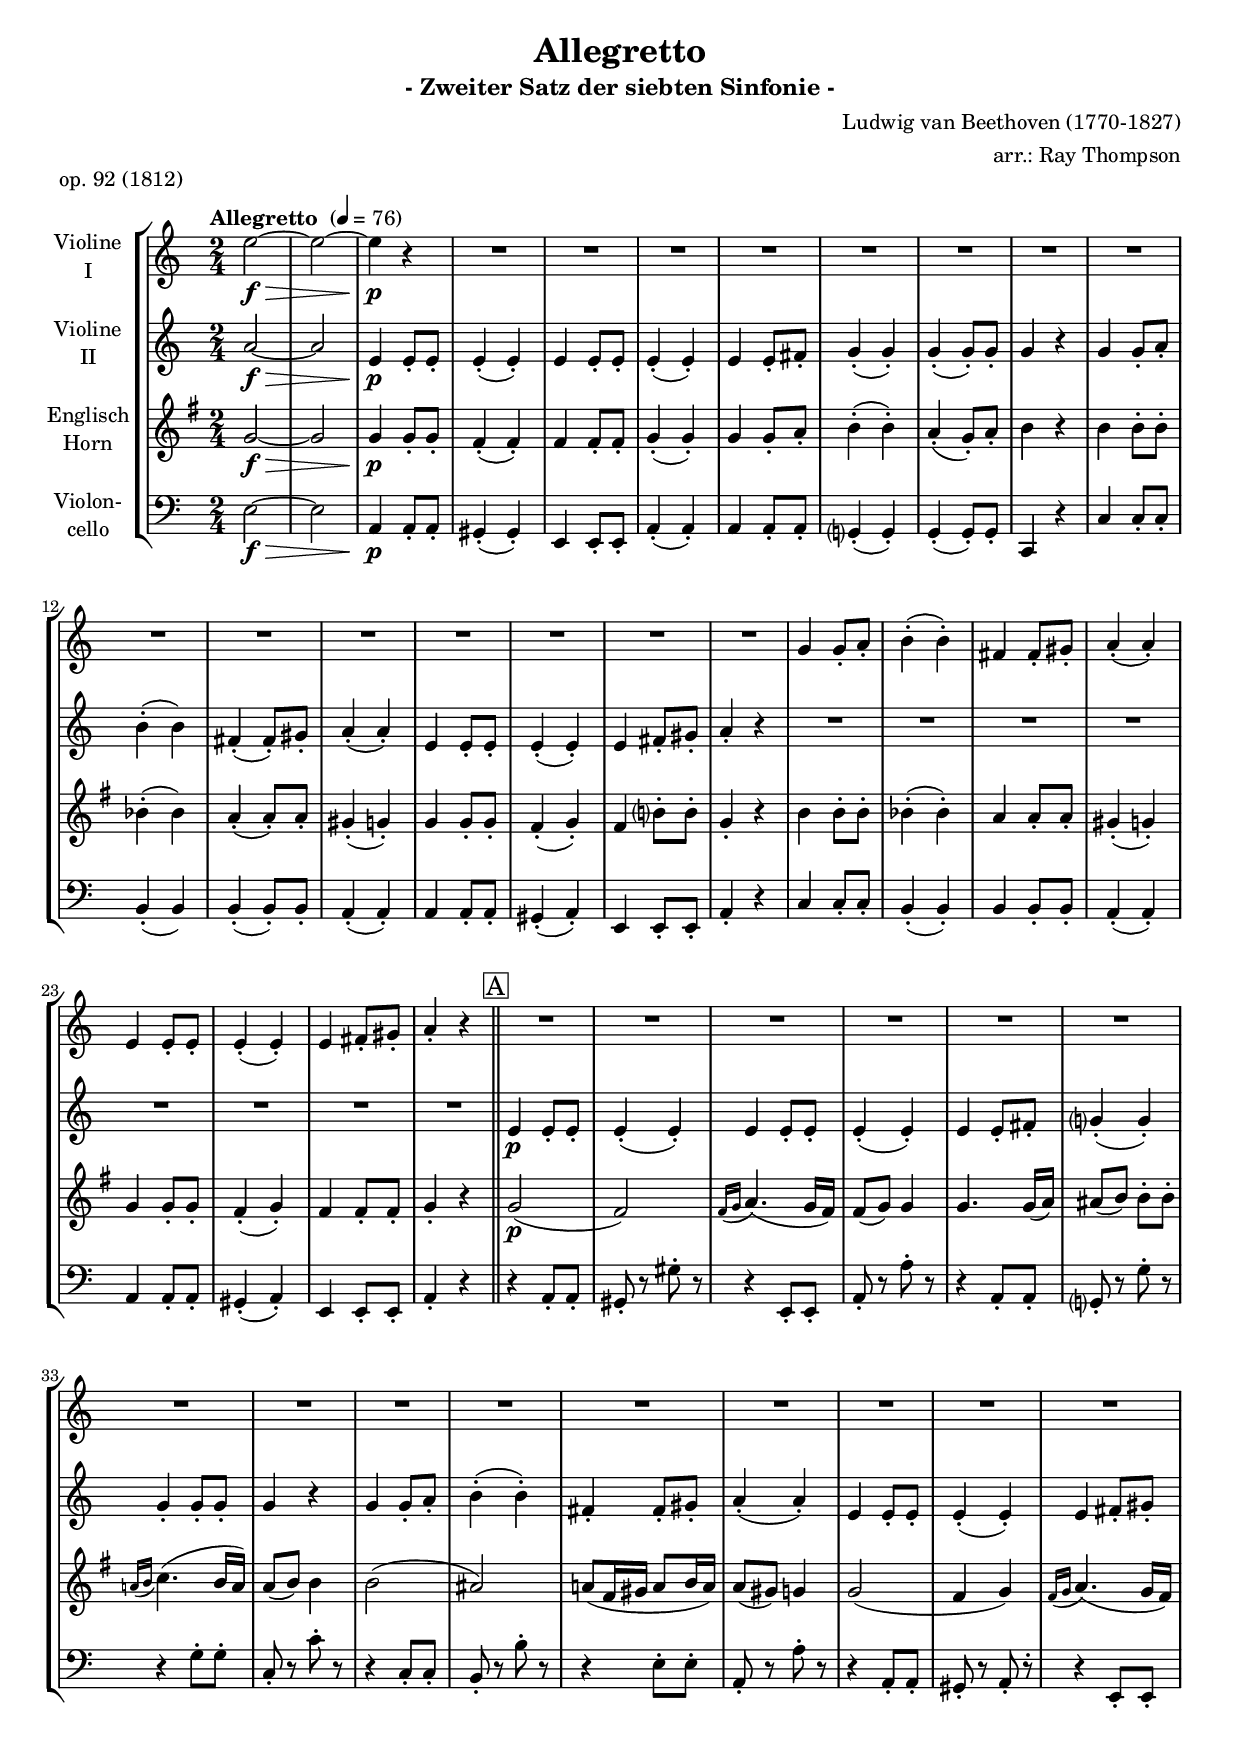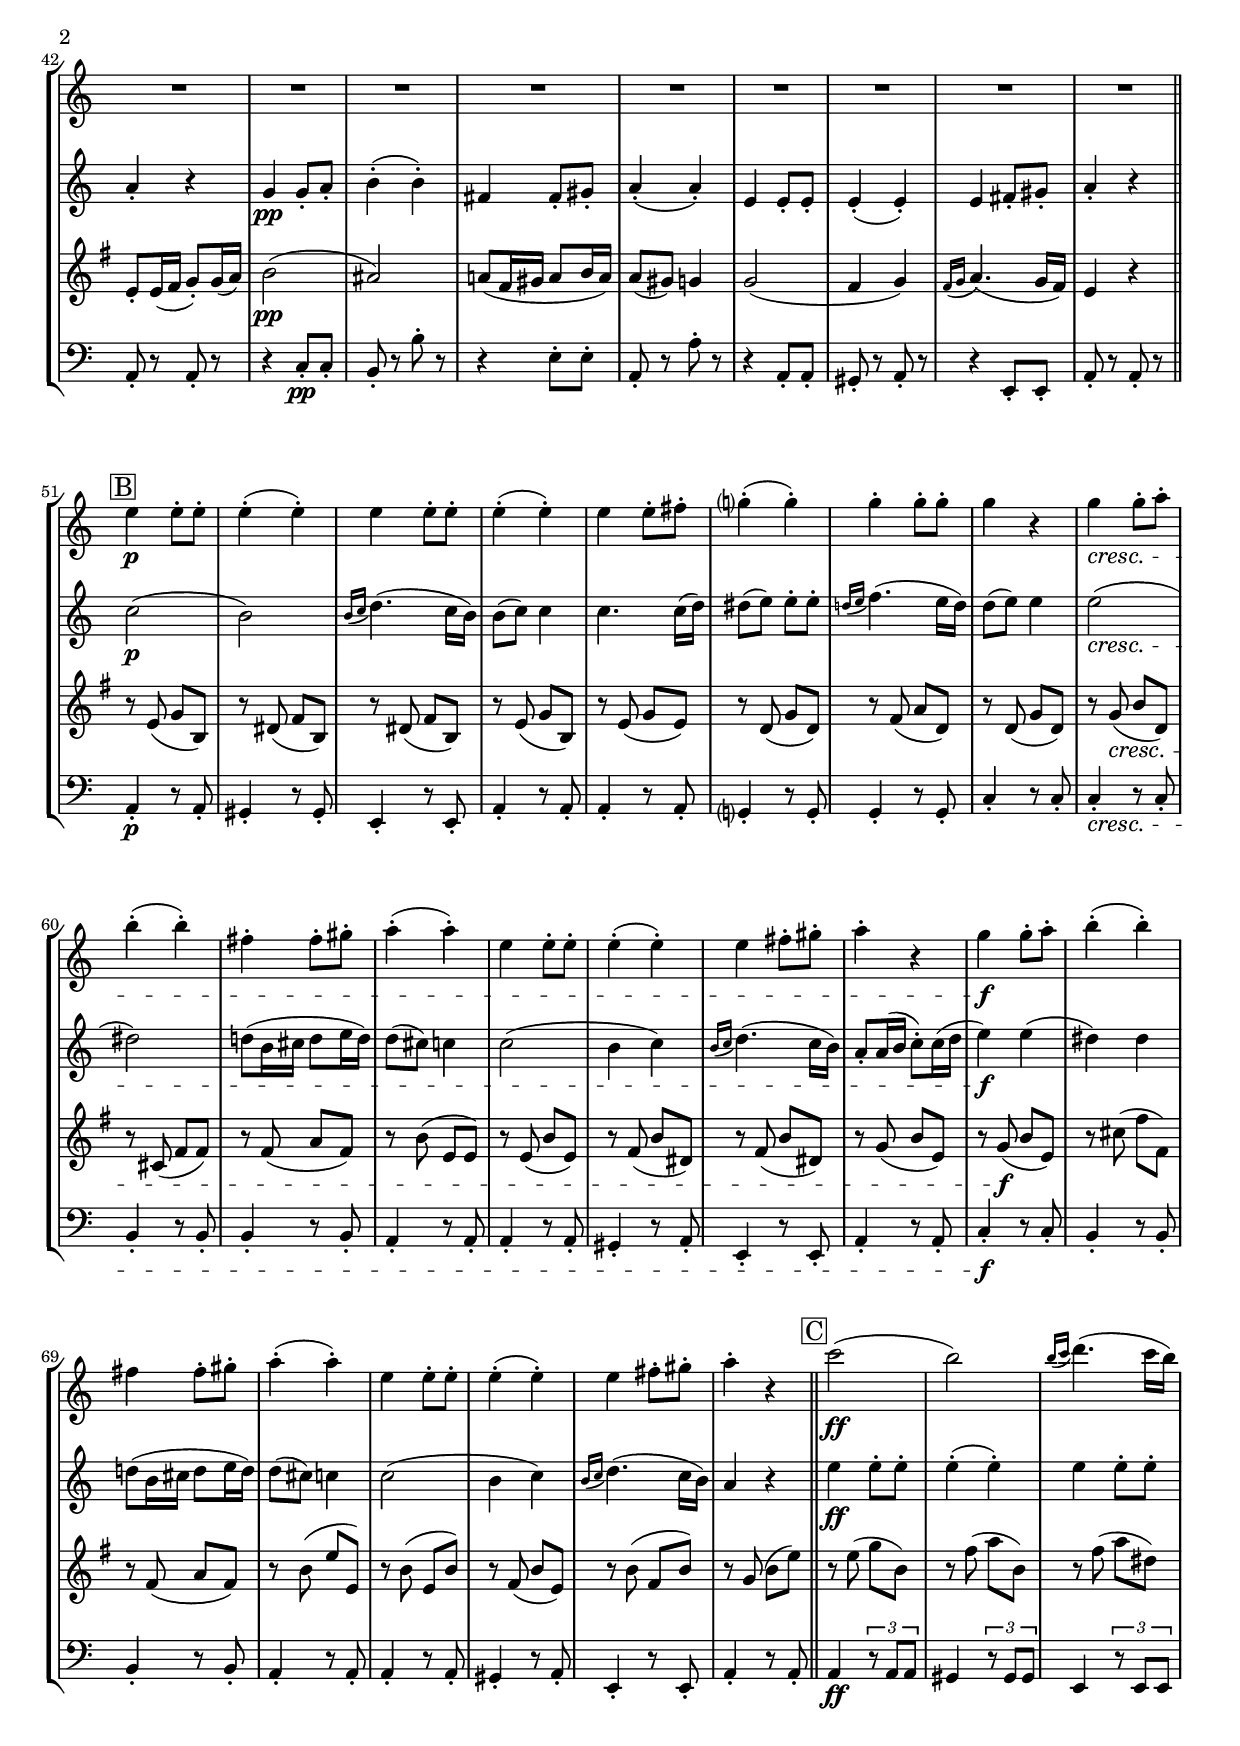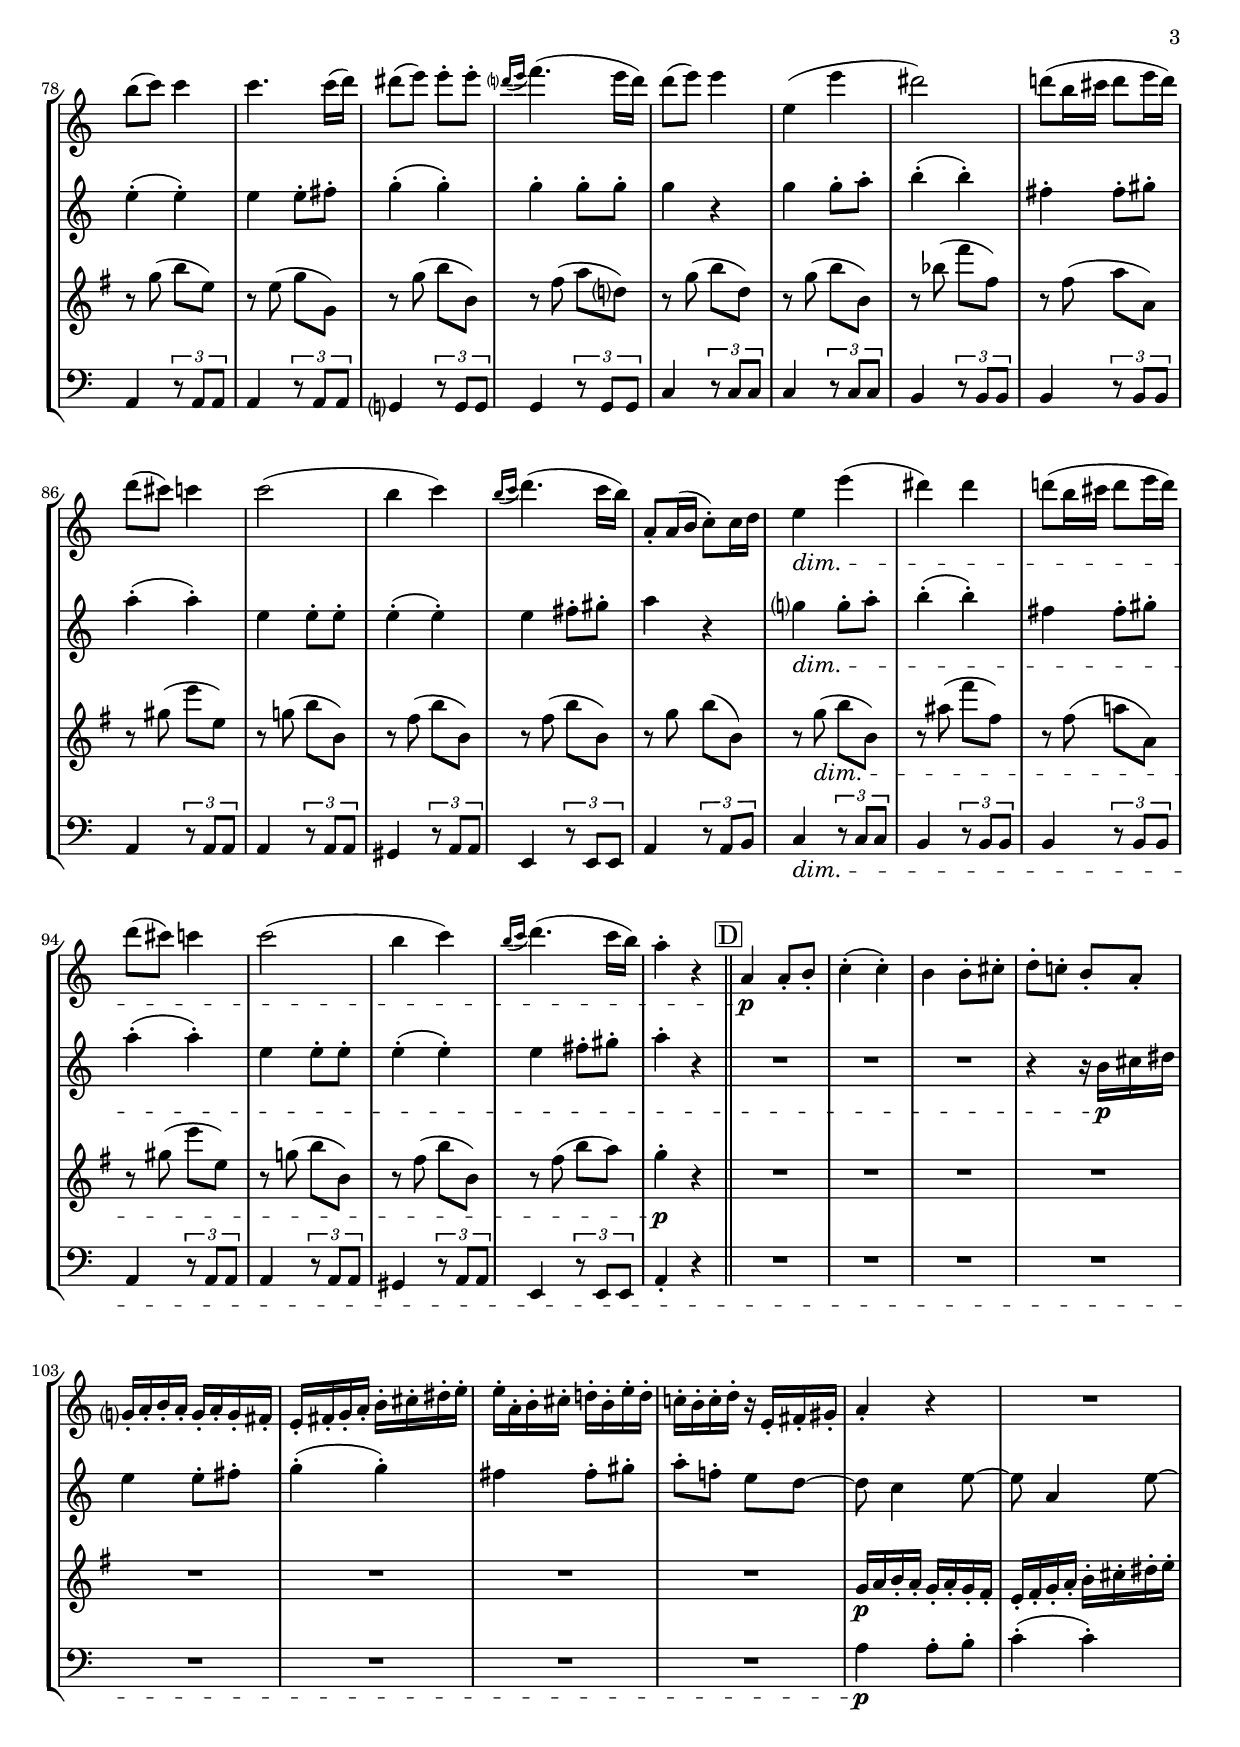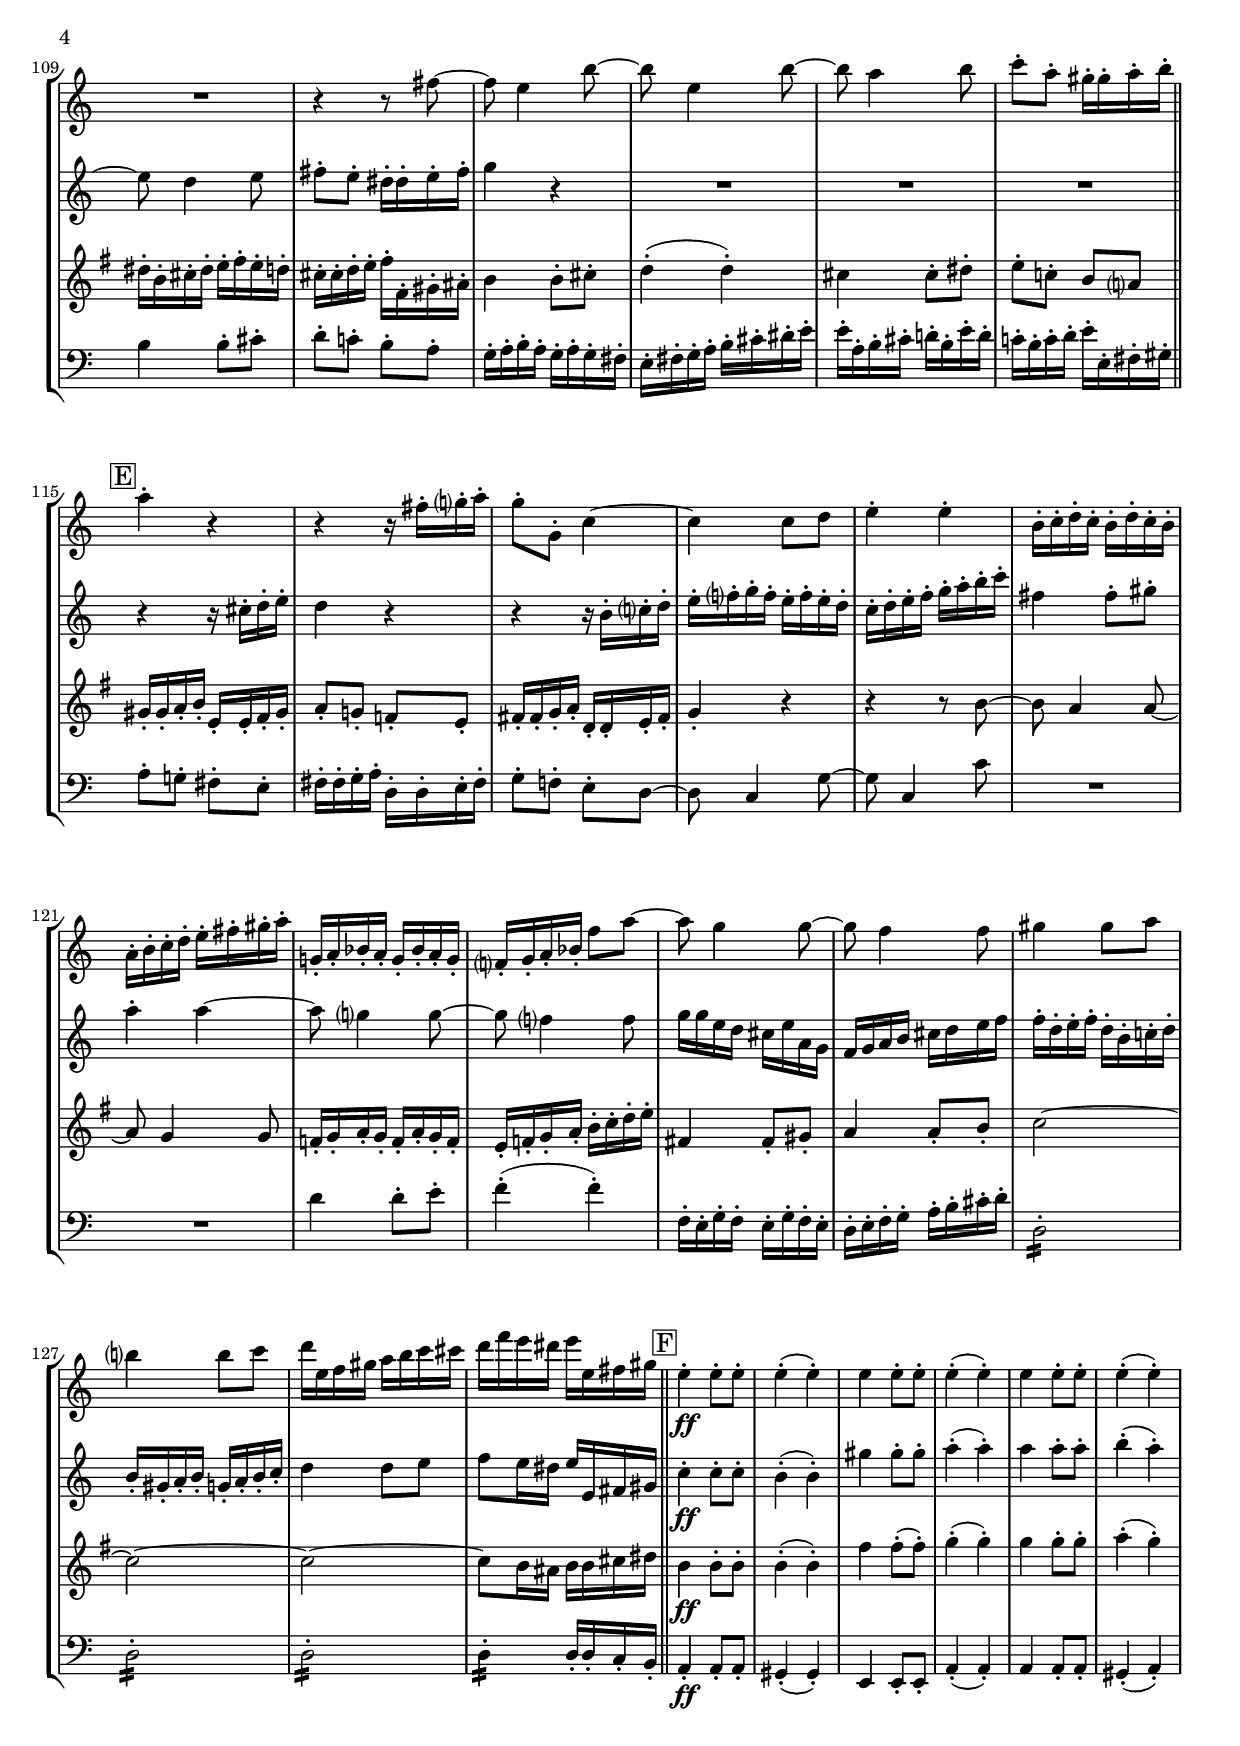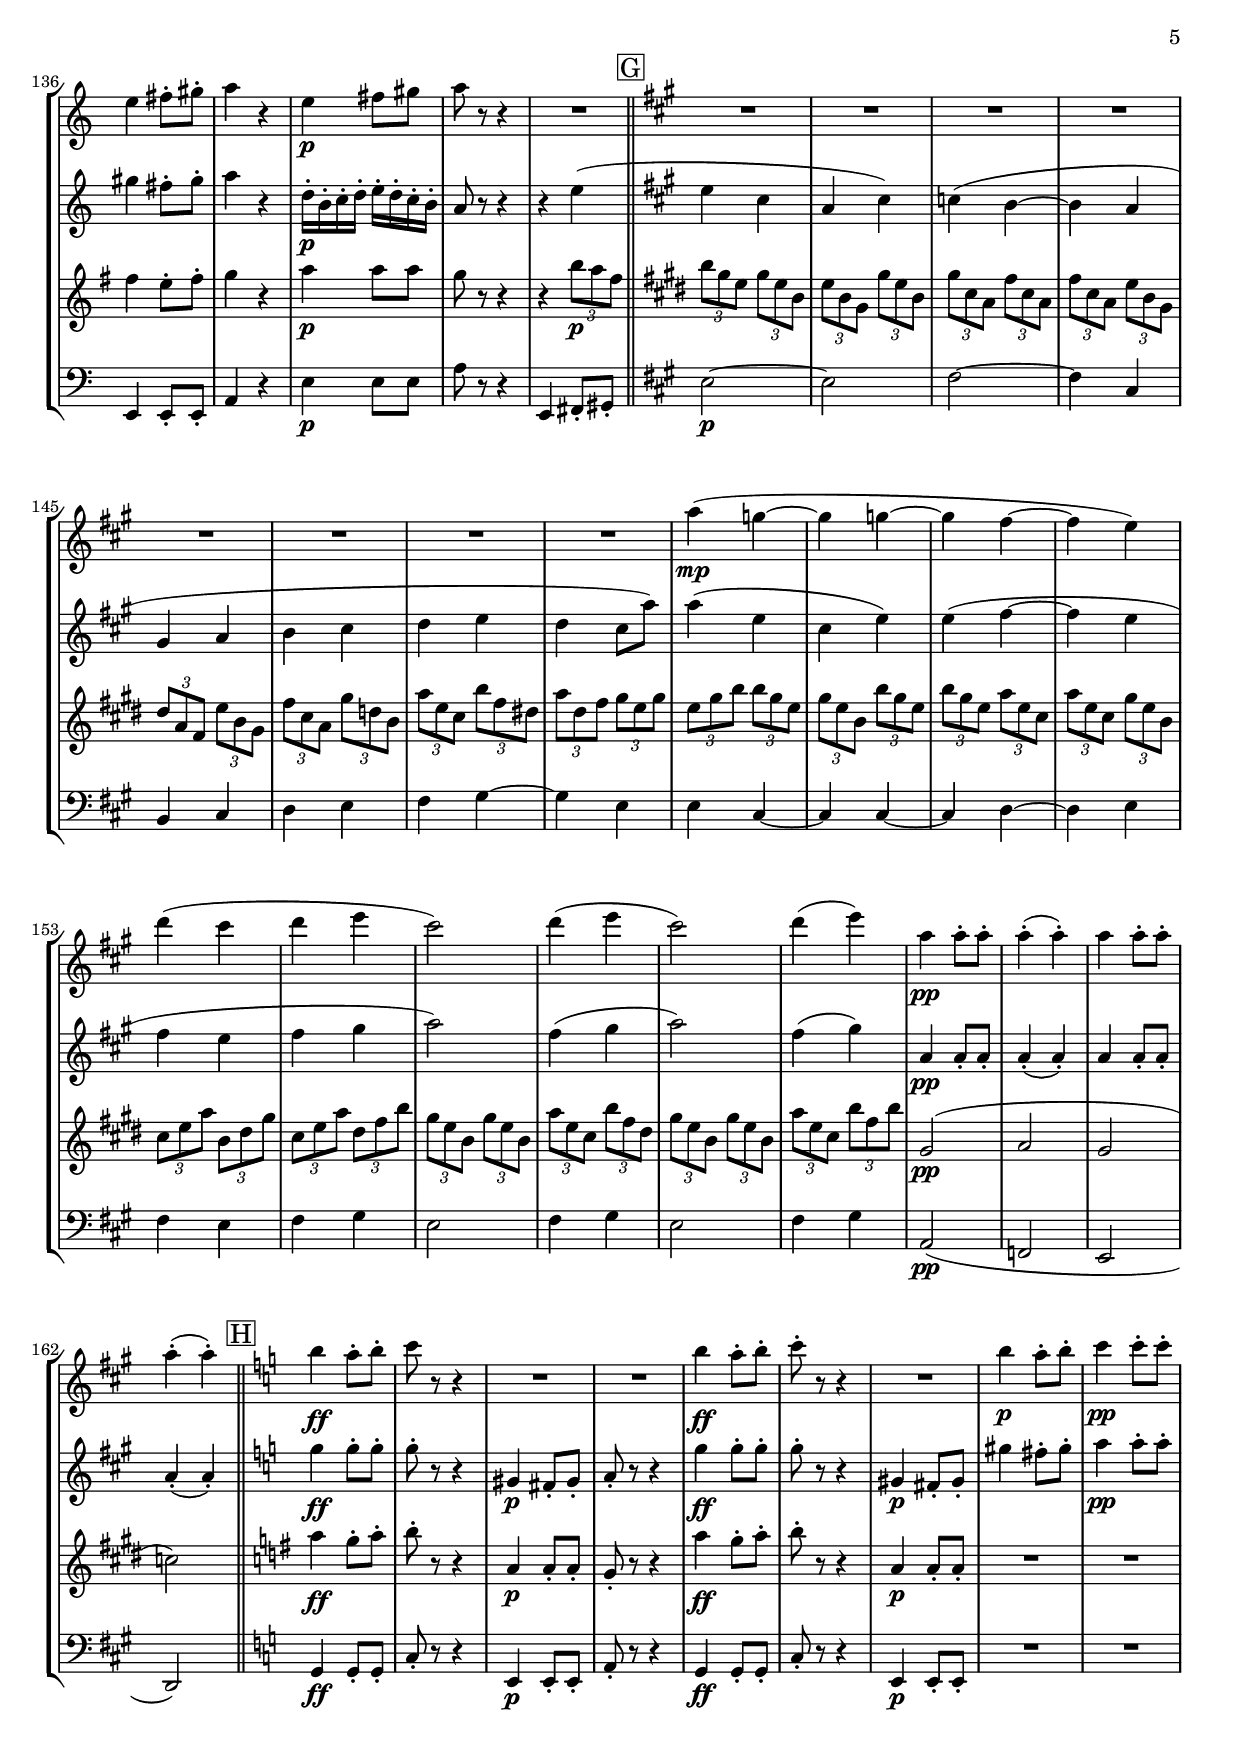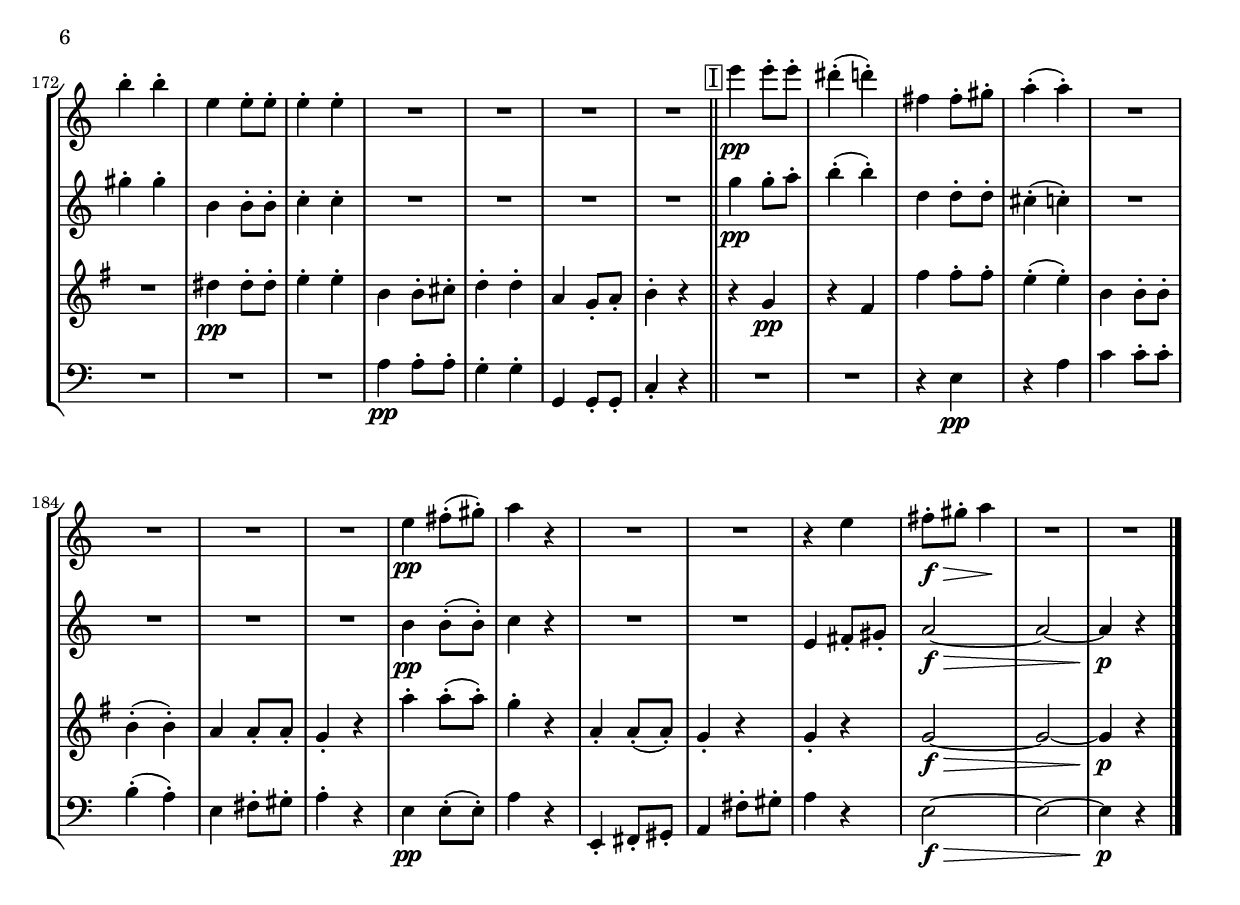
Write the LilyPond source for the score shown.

\version "2.14.2"
\include "deutsch.ly"

#(set-global-staff-size 18.225)

\header {
  title     = "Allegretto"
  subtitle  = "- Zweiter Satz der siebten Sinfonie -"
  composer  = "Ludwig van Beethoven (1770-1827)"
  arranger  = "arr.: Ray Thompson"
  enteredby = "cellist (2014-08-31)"
  piece     = "op. 92 (1812)"
}

voiceconsts = {
 \key a \minor
 \time 2/4
 \tempo "Allegretto " 4=76
% \numericTimeSignature
 \compressFullBarRests
 \set tupletSpannerDuration = #(ly:make-moment 1 4)
}

mihi = "string ensemble 1"
%mihi = "clarinet"
%mihi = "accordion"
milo = "harpsichord"
miba = "bassoon"

boxa = { \bar "||" \mark \markup \box "A" }
boxb = { \bar "||" \mark \markup \box "B" }
boxc = { \bar "||" \mark \markup \box "C" }
boxd = { \bar "||" \mark \markup \box "D" }
boxe = { \bar "||" \mark \markup \box "E" }
boxf = { \bar "||" \mark \markup \box "F" }
boxg = { \bar "||" \mark \markup \box "G" \key a \major }
boxh = { \bar "||" \mark \markup \box "H" \key a \minor }
boxi = { \bar "||" \mark \markup \box "I" }

arco = \markup \bold \italic "arco"
atem = \mark \markup \bold \italic "a tempo"
pizz = \markup \bold \italic "pizz"
rit  = \mark \markup \bold \italic "rit."

va = \relative c'' {
  \voiceconsts
  \clef "treble"

  e2~\f\>
  e~
  e4\!\p r
  R2*15
  g,4 g8-. a-.
  h4(-. h)-.
  fis fis8-. gis-.
  a4(-. a)-.
  e e8-. e-.
  e4(-. e)-.
  e fis8-. gis-.
  a4-. r \boxa

  R2*24 \boxb
  e'4\p e8-. e-.
  e4(-. e)-.
  e e8-. e-.
  e4(-. e)-.
  e e8-. fis-.
  g?4(-. g)-.
  g-. g8-. g-.
  g4 r
  g\cresc g8-. a-.
  h4(-. h)-.
  fis-. fis8-. gis-.

  a4(-. a)-.
  e e8-. e-.
  e4(-. e)-.
  e fis8-. gis-.
  a4-. r
  g\f g8-. a-.
  h4(-. h)-.
  fis fis8-. gis-.
  a4(-. a)-.
  e e8-. e-.
  e4(-. e)-.
  e fis8-. gis-.
  a4-. r \boxc

  c2(\ff
  h)
  \appoggiatura { h16[ c] } d4.( c16 h)
  h8( c) c4
  c4. c16( d)
  dis8( e) e-. e-.
  \appoggiatura { d?16[ e] } f4.( e16 d)
  d8( e) e4
  e,( e'
  dis2)
  d!8( h16 cis d8 e16 d)
  d8( cis) c4

  c2(
  h4 c)
  \appoggiatura { h16[ c] } d4.( c16 h)
  a,8-. a16( h c8)-. c16 d
  e4\dim e'(
  dis) dis
  d!8( h16 cis d8 e16 d)
  d8( cis) c4
  c2(
  h4 c)
  \appoggiatura { h16[ c] } d4.( c16 h)
  a4-. r \boxd

  a,\p a8-. h-.
  c4(-. c)-.
  h h8-. cis-.
  d-. c!-. h-. a-.
  g?16-. a-. h-. a-. g-. a-. g-. fis-.
  e-. fis-. g-. a-. h-. cis-. dis-. e-.
  e-. a,-. h-. cis-. d!-. h-. e-. d-.

  c!-. h-. c-. d-. r e,-. fis-. gis-.
  a4-. r
  R2*2
  r4 r8 fis'~
  fis e4 h'8~
  h e,4 h'8~
  h a4 h8
  c-. a-. gis16-. gis-. a-. h-. \boxe

  a4-. r
  r r16 fis-. g?-. a-.
  g8-. g,-. c4~
  c c8 d
  e4-. e-.
  h16-. c-. d-. c-. h-. d-. c-. h-.
  a-. h-. c-. d-. e-. fis-. gis-. a-.
  g,!-. a-. b-. a-. g-. b-. a-. g-.

  f?-. g-. a-. b-. f'8 a~
  a g4 g8~
  g f4 f8
  gis4 gis8 a
  h?4 h8 c
  d16 e, f gis a h c cis
  d f e dis e e, fis gis \boxf

  e4-.\ff e8-. e-.
  e4(-. e)-.
  e e8-. e-.
  e4(-. e)-.
  e4 e8-. e-.
  e4(-. e)-.
  e fis8-. gis-.
  a4 r
  e\p fis8 gis
  a r r4
  R2 \boxg
  R2*8
  a4(\mp g~
  g g~
  g fis~
  fis e)
  d'( cis
  d e
  cis2)
  d4( e
  cis2)
  d4( e)
  a,\pp a8-. a-.
  a4(-. a)-.
  a a8-. a-.

  a4(-. a)-. \boxh
  h\ff a8-. h-.
  c r r4
  R2*2
  h4\ff a8-. h-.
  c-. r r4
  R2
  h4\p a8-. h-.
  c4\pp c8-. c-.
  h4-. h-.
  e, e8-. e-.
  e4-. e-.

  R2*4
  e'4\pp e8-. e-.
  dis4(-. d)-.
  fis, fis8-. gis-.
  a4(-. a)-.
  R2*4
  e4\pp fis8(-. gis)-.
  a4 r
  R2*2
  r4 e
  fis8-.\f\> gis-. a4\!
  R2*2 \bar "|."
}

vb = \relative c'' {
  \voiceconsts
  \clef "treble"

  a2~\f\>
  a
  e4\!\p e8-. e-.
  e4(-. e)-.
  e4 e8-. e-.
  e4(-. e)-.
  e e8-. fis-.
  g4(-. g)-.
  g(-. g8)-. g-.
  g4 r

  g g8-. a-.
  h4(-. h)
  fis(-. fis8)-. gis-.
  a4(-. a)-.
  e e8-. e-.
  e4(-. e)-.
  e fis8-. gis-.
  a4-. r
  R2*8 \boxa

  e4\p e8-. e-.
  e4(-. e)-.
  e e8-. e-.
  e4(-. e)-.
  e e8-. fis-.
  g?4(-. g)-.
  g-. g8-. g-.
  g4 r
  g g8-. a-.
  h4(-. h)-.
  fis-. fis8-. gis-.
  a4(-. a)-.

  e e8-. e-.
  e4(-. e)-.
  e fis8-. gis-.
  a4-. r
  g\pp g8-. a-.
  h4(-. h)-.
  fis fis8-. gis-.
  a4(-. a)-.
  e e8-. e-.
  e4(-. e)-.
  e fis8-. gis-.
  a4-. r \boxb

  c2(\p
  h)
  \appoggiatura { h16[ c] } d4.( c16 h)
  h8( c) c4
  c4. c16( d)
  dis8( e) e-. e-.
  \appoggiatura { d!16[ e] } f4.( e16 d)
  d8( e) e4
  e2(\cresc
  dis)
  d!8( h16 cis d8 e16 d)

  d8( cis) c4
  c2(
  h4 c)
  \appoggiatura { h16[ c] } d4.( c16 h)
  a8-. a16( h c8)-. c16( d
  e4)\f e(
  dis) dis
  d!8( h16 cis d8 e16 d)
  d8( cis) c4
  c2(
  h4 c)

  \appoggiatura { h16[ c] } d4.( c16 h)
  a4 r \boxc
  e'\ff e8-. e-.
  e4(-. e)-.
  e e8-. e-.
  e4(-. e)-.
  e e8-. fis-.
  g4(-. g)-.
  g-. g8-. g-.
  g4 r
  g g8-. a-.
  h4(-. h)-.

  fis-. fis8-. gis-.
  a4(-. a)-.
  e e8-. e-.
  e4(-. e)-.
  e fis8-. gis-.
  a4 r
  g?\dim g8-. a-.
  h4(-. h)-.
  fis fis8-. gis-.
  a4(-. a)-.
  e e8-. e-.
  e4(-. e)-.

  e fis8-. gis-.
  a4-. r \boxd
  R2*3
  r4 r16 h,\p cis dis
  e4 e8-. fis-.
  g4(-. g)-.
  fis fis8-. gis-.

  a-. f!-. e d~
  d c4 e8~
  e a,4 e'8~
  e d4 e8
  fis-. e-. dis16-. dis-. e-. fis-.
  g4 r
  R2*3 \boxe

  r4 r16 cis,-. d-. e-.
  d4 r
  r r16 h-. c?-. d-.
  e-. f?-. g-. f-. e-. f-. e-. d-.
  c-. d-. e-. f-. g-. a-. h-. c-.
  fis,4 fis8-. gis-.
  a4-. a~
  a8 g?4 g8~
  g f?4 f8

  g16 g e d cis e a, g
  f g a h cis d e f
  f-. d-. e-. f-. d-. h-. c!-. d-.
  h-. gis-. a-. h-. g-. a-. h-. c-.
  d4 d8 e
  f e16 dis e e, fis gis \boxf

  c4-.\ff c8-. c-.
  h4(-. h)-.
  gis' gis8-. gis-.
  a4(-. a)-.
  a a8-. a-.
  h4(-. a)-.
  gis fis8-. gis-.
  a4 r
  d,16-.\p h-. c-. d-. e-. d-. c-. h-.
  a8 r r4
  r e'( \boxg

  e cis
  a cis)
  c( h~
  h a
  gis a
  h cis
  d e
  d cis8 a')
  a4( e
  cis e)
  e( fis~

  fis e
  fis e
  fis gis
  a2)
  fis4( gis
  a2)
  fis4( gis)
  a,\pp a8-. a-.
  a4(-. a)-.
  a a8-. a-.
  a4(-. a)-. \boxh

  g'\ff g8-. g-.
  g-. r r4
  gis,\p fis8-. gis-.
  a-. r r4
  g'\ff g8-. g-.
  g-. r r4
  gis,\p fis8-. gis-.
  gis'4 fis8-. gis-.
  a4\pp a8-. a-.
  gis4-. gis-.
  h, h8-. h-.

  c4-. c-.
  R2*4 \boxi
  g'4\pp g8-. a-.
  h4(-. h)-.
  d, d8-. d-.
  cis4(-. c)-.
  R2*4

  h4\pp h8(-. h)-.
  c4 r
  R2*2
  e,4 fis8-. gis-.
  a2~\f\>
  a~
  a4\!\p r \bar "|."
}

vc = \relative c' {
  \voiceconsts
  \clef "treble"

  c2~\f\>
  c
  c4\!\p c8-. c-.
  h4(-. h)-.
  h h8-. h-.
  c4(-. c)-.
  c c8-. d-.
  e4(-. e)-.
  d(-. c8-.) d-.
  e4 r
  e e8-. e-.
  es4(-. es)

  d4(-. d8)-. d-.
  cis4(-. c)-.
  c4 c8-. c-.
  h4(-. c)-.
  h e?8-. e-.
  c4-. r
  e e8-. e-.
  es4(-. es)-.
  d d8-. d-.
  cis4(-. c)-.
  c c8-. c-.
  h4(-. c)-.

  h h8-. h-.
  c4-. r \boxa
  c2(\p
  h)
  \appoggiatura { h16[ c] } d4.( c16 h)
  h8( c) c4
  c4. c16( d)
  dis8( e) e-. e-.
  \appoggiatura { d!16[ e] } f4.( e16 d)
  d8( e) e4
  e2(

  dis)
  d!8( h16 cis d8 e16 d)
  d8( cis) c4
  c2(
  h4 c)
  \appoggiatura { h16[ c] } d4.( c16 h)
  a8-. a16( h c8)-. c16( d)
  e2(\pp
  dis)
  d!8( h16 cis d8 e16 d)

  d8( cis) c4
  c2(
  h4 c)
  \appoggiatura { h16[ c] } d4.( c16 h)
  a4 r \boxb
  r8 a( c e,)
  r gis( h e,)
  r gis( h e,)
  r a( c e,)
  r a( c a)

  r g( c g)
  r h( d g,)
  r g( c g)
  r c(\cresc e g,)
  r fis( h h)
  r h( d h)
  r e( a, a)
  r a( e' a,)
  r h( e gis,)

  r h( e gis,)
  r c( e a,)
  r c(\f e a,)
  r fis'( h h,)
  r h( d h)
  r e( a a,)
  r e'( a, e')
  r h( e a,)
  r e'( h e)

  r c( e a) \boxc
  r a( c e,)
  r h'( d e,)
  r h'( d gis,)
  r c( e a,)
  r a( c c,)
  r c'( e e,)
  r h'( d g,?)
  r c( e g,)

  r c( e e,)
  r es'( h' h,)
  r h( d d,)
  r cis'( a' a,)
  r c!( e e,)
  r h'( e e,)
  r h'( e e,)
  r c' e( e,)

  r c'(\dim e e,)
  r dis'( h' h,)
  r h( d! d,)
  r cis'( a' a,)
  r c!( e e,)
  r h'( e e,)
  r h'( e d)
  c4-.\p r \boxd

  R2*8
  c,16\p d e-. d-. c-. d-. c-. h-.
  a-. h-. c-. d-. e-. fis-. gis-. a-.
  gis-. e-. fis-. gis-. a-. h-. a-. g-.
  fis-. fis-. g-. a-. h-. h,-. cis-. dis-.
  e4 e8-. fis-.
  g4(-. g)-.
  fis fis8-. gis-.

  a-. f!-. e d? \boxe
  cis16-. cis-. d-. e-. a,-. a-. h-. cis-.
  d8-. c!-. b-. a-.
  h!16-. h-. c-. d-. g,-. g-. a-. h-.
  c4-. r
  r r8 e~
  e d4 d8~
  d c4 c8

  b16-. c-. d-. c-. b-. d-. c-. b-.
  a-. b-. c-. d-. e-. f-. g-. a-.
  h,!4 h8-. cis-.
  d4 d8-. e-.
  f2~
  f~
  f~
  f8 e16 dis e e fis gis \boxf

  e4\ff e8-. e-.
  e4(-. e)-.
  h' h8(-. h)-.
  c4(-. c)-.
  c c8-. c-.
  d4(-. c)-.
  h a8-. h-.
  c4 r
  d\p d8 d
  c r r4
  r \times 2/3 { e8\p d h } \boxg

  \times 2/3 { e cis a cis a e }
  \times 2/3 { a e cis cis' a e }
  \times 2/3 { cis' fis, d h' fis d }
  \times 2/3 { h' fis d a' e cis }
  \times 2/3 { gis' d h a' e cis }
  \times 2/3 { h' fis d cis' g e }
  \times 2/3 { d' a fis e' h gis! }
  \times 2/3 { d' gis, h cis a cis }

  \times 2/3 { a cis e e cis a }
  \times 2/3 { cis a e e' cis a }
  \times 2/3 { e' cis a d a fis }
  \times 2/3 { d' a fis cis' a e }
  \times 2/3 { fis a d e, gis cis }
  \times 2/3 { fis, a d gis, h e }

  \times 2/3 { cis a e cis' a e }
  \times 2/3 { d' a fis e' h gis }
  \times 2/3 { cis a e cis' a e }
  \times 2/3 { d' a fis e' h e }
  cis,2(\pp
  d
  cis
  f) \boxh

  d'4\ff c8-. d-.
  e-. r r4
  d,4\p d8-. d-.
  c-. r r4
  d'\ff c8-. d-.
  e-. r r4
  d,\p d8-. d-.
  R2*3
  gis4\pp gis8-. gis-.
  a4-. a-.
  e e8-. fis-.

  g4-. g-.
  d c8-. d-.
  e4-. r \boxi
  r c\pp
  r h
  h' h8-. h-.
  a4(-. a)-.
  e e8-. e-.
  e4(-. e)-.

  d d8-. d-.
  c4-. r
  d'-. d8(-. d)-.
  c4-. r
  d,-. d8(-. d)-.
  c4-. r
  c4-. r
  c2~\f\>
  c~
  c4\!\p r \bar "|."
}

vd = \relative c {
  \voiceconsts
  \clef "bass"

  e2~\f\>
  e
  a,4\!\p a8-. a-.
  gis4(-. gis)-.
  e e8-. e-.
  a4(-. a)-.
  a a8-. a-.
  g?4(-. g)-.
  g(-. g8)-. g-.
  c,4 r
  c' c8-. c-.
  h4(-. h)

  h(-. h8)-. h-.
  a4(-. a)-.
  a a8-. a-.
  gis4(-. a)-.
  e e8-. e-.
  a4-. r
  c c8-. c-.
  h4(-. h)-.
  h h8-. h-.
  a4(-. a)-.
  a a8-. a-.
  gis4(-. a)-.

  e e8-. e-.
  a4-. r \boxa
  r a8-. a-.
  gis-. r gis'-. r
  r4 e,8-. e-.
  a-. r a'-. r
  r4 a,8-. a-.
  g?-. r g'-. r
  r4 g8-. g-.
  c,-. r c'-. r
  r4 c,8-. c-.

  h-. r h'-. r
  r4 e,8-. e-.
  a,-. r a'-. r
  r4 a,8-. a-.
  gis-. r a-. r-.
  r4 e8-. e-.
  a-. r a-. r
  r4 c8-.\pp c-.

  h-. r h'-. r
  r4 e,8-. e-.
  a,-. r a'-. r
  r4 a,8-. a-.
  gis-. r a-. r
  r4 e8-. e-.
  a-. r a-. r \boxb

  a4-.\p r8 a-.
  gis4-. r8 gis-.
  e4-. r8 e-.
  a4-. r8 a-.
  a4-. r8 a-.
  g?4-. r8 g-.
  g4-. r8 g-.
  c4-. r8 c-.
  c4-.\cresc r8 c-.
  h4-. r8 h-.

  h4-. r8 h-.
  a4-. r8 a-.
  a4-. r8 a-.
  gis4-. r8 a-.
  e4-. r8 e-.
  a4-. r8 a-.
  c4-.\f r8 c-.
  h4-. r8 h-.
  h4-. r8 h-.
  a4-. r8 a-.

  a4-. r8 a-.
  gis4-. r8 a-.
  e4-. r8 e-.
  a4-. r8 a-. \boxc

  a4\ff \times 2/3 { r8 a a }
  gis4 \times 2/3 { r8 gis gis }
  e4 \times 2/3 { r8 e e} 
  a4 \times 2/3 { r8 a a }
  a4 \times 2/3 { r8 a a }
  g?4 \times 2/3 { r8 g g }

  g4 \times 2/3 { r8 g g }
  c4 \times 2/3 { r8 c c }
  c4 \times 2/3 { r8 c c }
  h4 \times 2/3 { r8 h h }
  h4 \times 2/3 { r8 h h }
  a4 \times 2/3 { r8 a a }
  a4 \times 2/3 { r8 a a }
  gis4 \times 2/3 { r8 a a }
  e4 \times 2/3 { r8 e e }

  a4 \times 2/3 { r8 a h }
  c4\dim \times 2/3 { r8 c c }
  h4 \times 2/3 { r8 h h }
  h4 \times 2/3 { r8 h h }
  a4 \times 2/3 { r8 a a }
  a4 \times 2/3 { r8 a a }
  gis4 \times 2/3 { r8 a a }
  e4 \times 2/3 { r8 e e }
  a4-. r \boxd

  R2*8
  a'4\p a8-. h-.
  c4(-. c)-.
  h h8-. cis-.
  d-. c!-. h-. a-.
  g16-. a-. h-. a-. g-. a-. g-. fis-.
  e-. fis-. g-. a-. h-. cis-. dis-. e-.

  e-. a,-. h-. cis-. d!-. h-. e-. d-.
  c!-. h-. c-. d-. e-. e,-. fis-. gis-. \boxe
  a8-. g!-. fis-. e-.
  fis16-. fis-. g-. a-. d,-. d-. e-. fis-.
  g8-. f!-. e-. d~
  d c4 g'8~
  g c,4 c'8
  R2*2

  d4 d8-. e-.
  f4(-. f)-.
  f,16-. e-. g-. f-. e-. g-. f-. e-.
  d-. e-. f-. g-. a-. h-. cis-. d-.
  \repeat tremolo 8 d,16-.
  \repeat tremolo 8 d16-.
  \repeat tremolo 8 d16-.

  \repeat tremolo 4 d16-. d-. d-. c-. h-. \boxf
  a4-.\ff a8-. a-.
  gis4(-. gis)-.
  e e8-. e-.
  a4(-. a)-.
  a a8-. a-.
  gis4(-. a)-.
  e e8-. e-.
  a4 r
  e'4\p e8 e
  a r r4

  e,4 fis8-. gis-. \boxg
  e'2~\p
  e
  fis~
  fis4 cis
  h cis
  d e
  fis gis~
  gis e
  e cis~
  cis cis~

  cis d~
  d e
  fis e
  fis gis
  e2
  fis4 gis
  e2
  fis4 gis
  a,2(\pp
  f
  e
  d) \boxh

  g4\ff g8-. g-.
  c-. r r4
  e,\p e8-. e-.
  a-. r r4
  g\ff g8-. g-.
  c-. r r4
  e,\p e8-. e-.
  R2*5
  a'4\pp a8-. a-.
  g4-. g-.
  g, g8-. g-.

  c4-. r \boxi
  R2*2
  r4 e\pp
  r a
  c c8-. c-.
  h4(-. a)-.
  e fis8-. gis-.
  a4-. r

  e\pp e8(-. e)-.
  a4 r
  e,-. fis8-. gis-.
  a4 fis'8-. gis-.
  a4 r
  e2~\f\>
  e~
  e4\!\p r \bar "|."
}


music = \new StaffGroup <<
      \new Staff {
	\set Staff.midiInstrument = \mihi
	\set Staff.instrumentName = \markup \center-column { "Violine" "I" }
	\transpose a a { \va }
      }

      \new Staff {
	\set Staff.midiInstrument = \mihi
	\set Staff.instrumentName = \markup \center-column { "Violine" "II" }
	\transpose a a { \vb }
      }

      \new Staff {
	\set Staff.midiInstrument = \milo
	\set Staff.instrumentName = \markup \center-column { "Englisch" "Horn" }
	\transpose a e' { \vc }
      }

      \new Staff {
	\set Staff.midiInstrument = \miba
	\set Staff.instrumentName = \markup \center-column { "Violon-" "cello" }
	\transpose a a { \vd }
      }
>>

\book {
  \score {
    \music
    \layout {}
  }

  \score {
    \unfoldRepeats \music

    \midi {
      \context {
        \Score
      }
    }
  }
}
